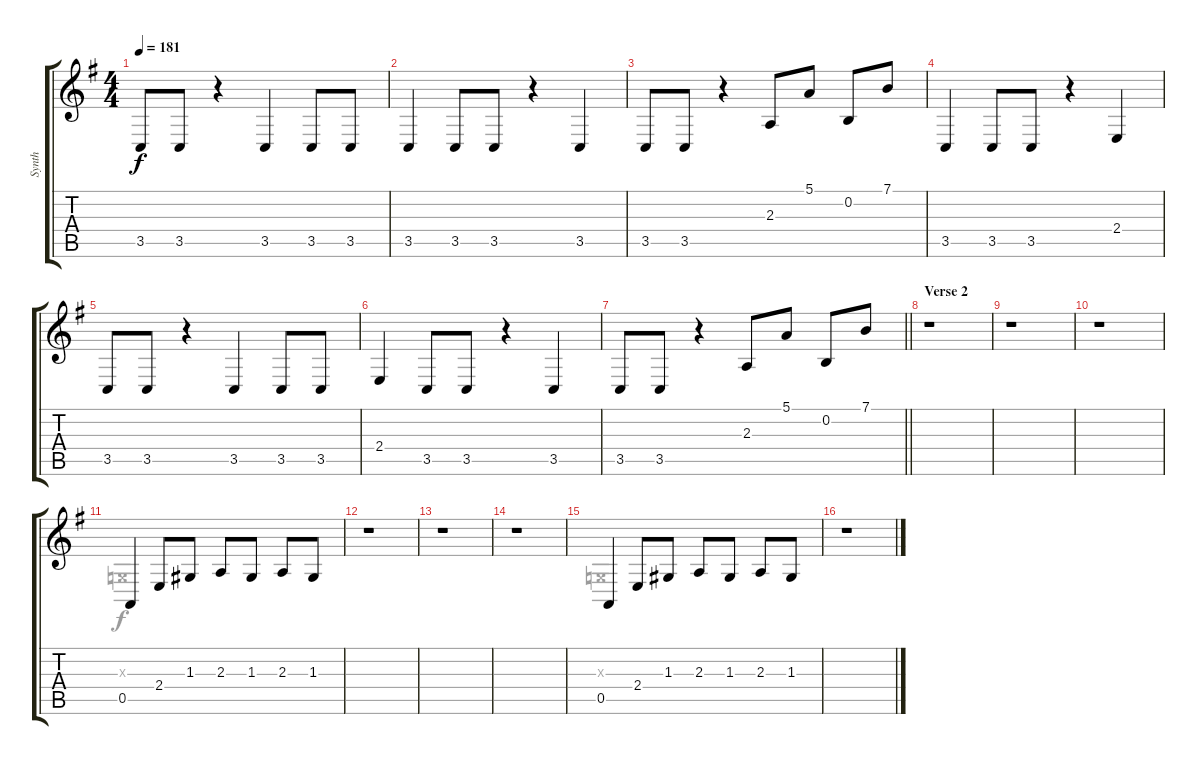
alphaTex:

\track ("Synth" "Synth") {instrument lead2sawtooth}
\staff {score tabs}
\tuning (E4 B3 G3 D3 A2 E2) {hide}
\voice
\ts (4 4)
\tempo 181
\clef g2
\ks g
3.5.8{dy f} 3.5.8 r.4 3.5.4 3.5.8 3.5.8 |
3.5.4 3.5.8 3.5.8 r.4 3.5.4 |
3.5.8 3.5.8 r.4 2.3.8 5.1.8 0.2.8 7.1.8 |
3.5.4 3.5.8 3.5.8 r.4 2.4.4 |
3.5.8 3.5.8 r.4 3.5.4 3.5.8 3.5.8 |
2.4.4 3.5.8 3.5.8 r.4 3.5.4 |
\barLineRight lightlight
3.5.8 3.5.8 r.4 2.3.8 5.1.8 0.2.8 7.1.8 |
\section ("" "Verse 2")
r.1 |
r.1 |
r.1 |
0.5.4 2.4.8 1.3.8 2.3.8 1.3.8 2.3.8 1.3.8 |
r.1 |
r.1 |
r.1 |
0.5.4 2.4.8 1.3.8 2.3.8 1.3.8 2.3.8 1.3.8 |
r.1
\voice
\clef g2
\ottava regular
\simile none
\ks g
|
|
|
|
|
|
\barLineRight lightlight
|
|
|
|
0.3{x}.1 |
|
|
|
0.3{x}.1 |
